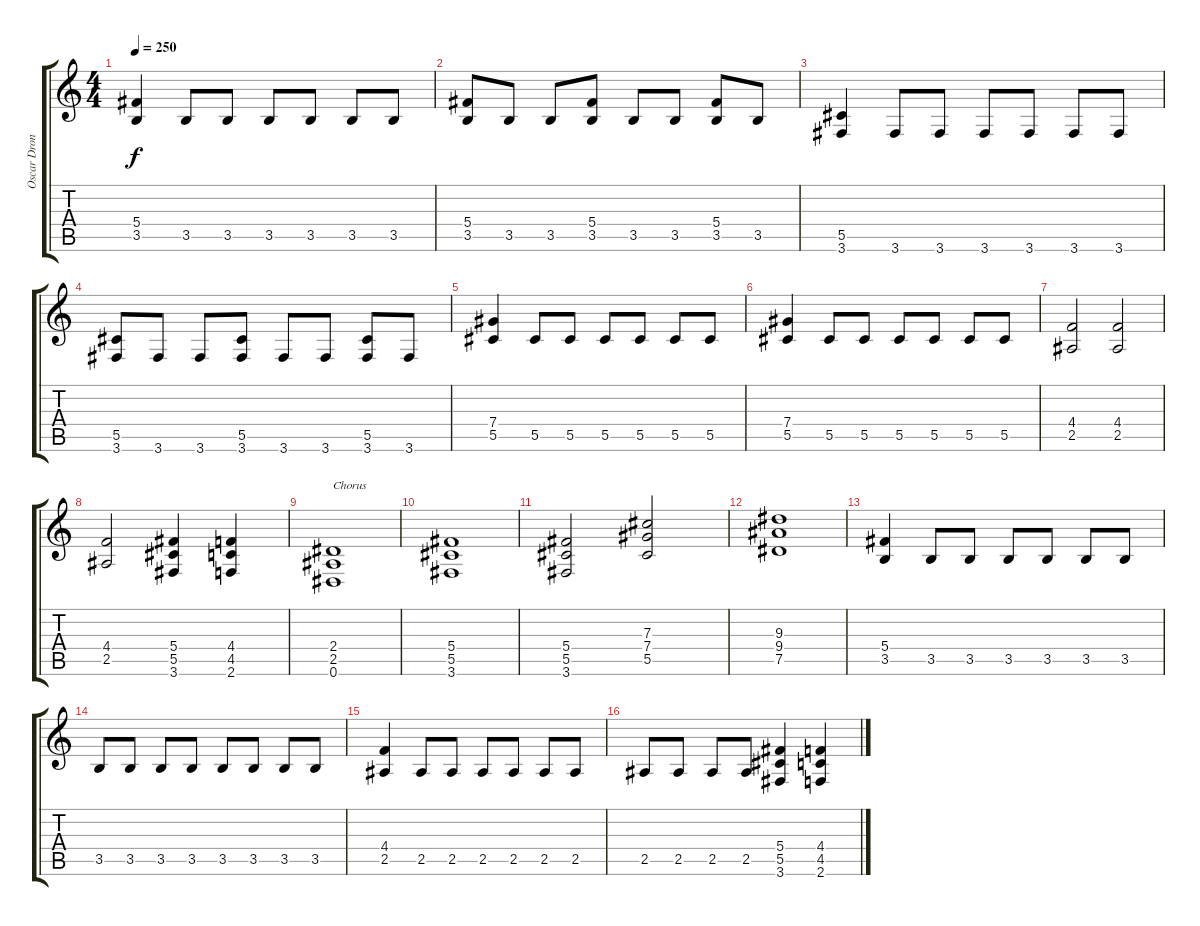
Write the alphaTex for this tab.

\track ("Oscar Dronjak (Rhythm - Lead Guitar)" "Oscar Dron") {instrument distortionguitar}
\staff {score tabs}
\tuning (Eb4 Bb3 Gb3 Db3 Ab2 Eb2) {hide}
\ts (4 4)
\tempo 250
\clef g2
\ks c
(5.4 3.5).4{dy f} 3.5.8 3.5.8 3.5.8 3.5.8 3.5.8 3.5.8 |
(5.4 3.5).8 3.5.8 3.5.8 (5.4 3.5).8 3.5.8 3.5.8 (5.4 3.5).8 3.5.8 |
(5.5 3.6).4 3.6.8 3.6.8 3.6.8 3.6.8 3.6.8 3.6.8 |
(5.5 3.6).8 3.6.8 3.6.8 (5.5 3.6).8 3.6.8 3.6.8 (5.5 3.6).8 3.6.8 |
(7.4 5.5).4 5.5.8 5.5.8 5.5.8 5.5.8 5.5.8 5.5.8 |
(7.4 5.5).4 5.5.8 5.5.8 5.5.8 5.5.8 5.5.8 5.5.8 |
(4.4 2.5).2 (4.4 2.5).2 |
(4.4 2.5).2 (5.4 5.5 3.6).4 (4.4 4.5 2.6).4 |
(2.4 2.5 0.6).1{txt "Chorus"} |
(5.4 5.5 3.6).1 |
(5.4 5.5 3.6).2 (7.3 7.4 5.5).2 |
(9.3 9.4 7.5).1 |
(5.4 3.5).4 3.5.8 3.5.8 3.5.8 3.5.8 3.5.8 3.5.8 |
3.5.8 3.5.8 3.5.8 3.5.8 3.5.8 3.5.8 3.5.8 3.5.8 |
(4.4 2.5).4 2.5.8 2.5.8 2.5.8 2.5.8 2.5.8 2.5.8 |
2.5.8 2.5.8 2.5.8 2.5.8 (5.4 5.5 3.6).4 (4.4 4.5 2.6).4
